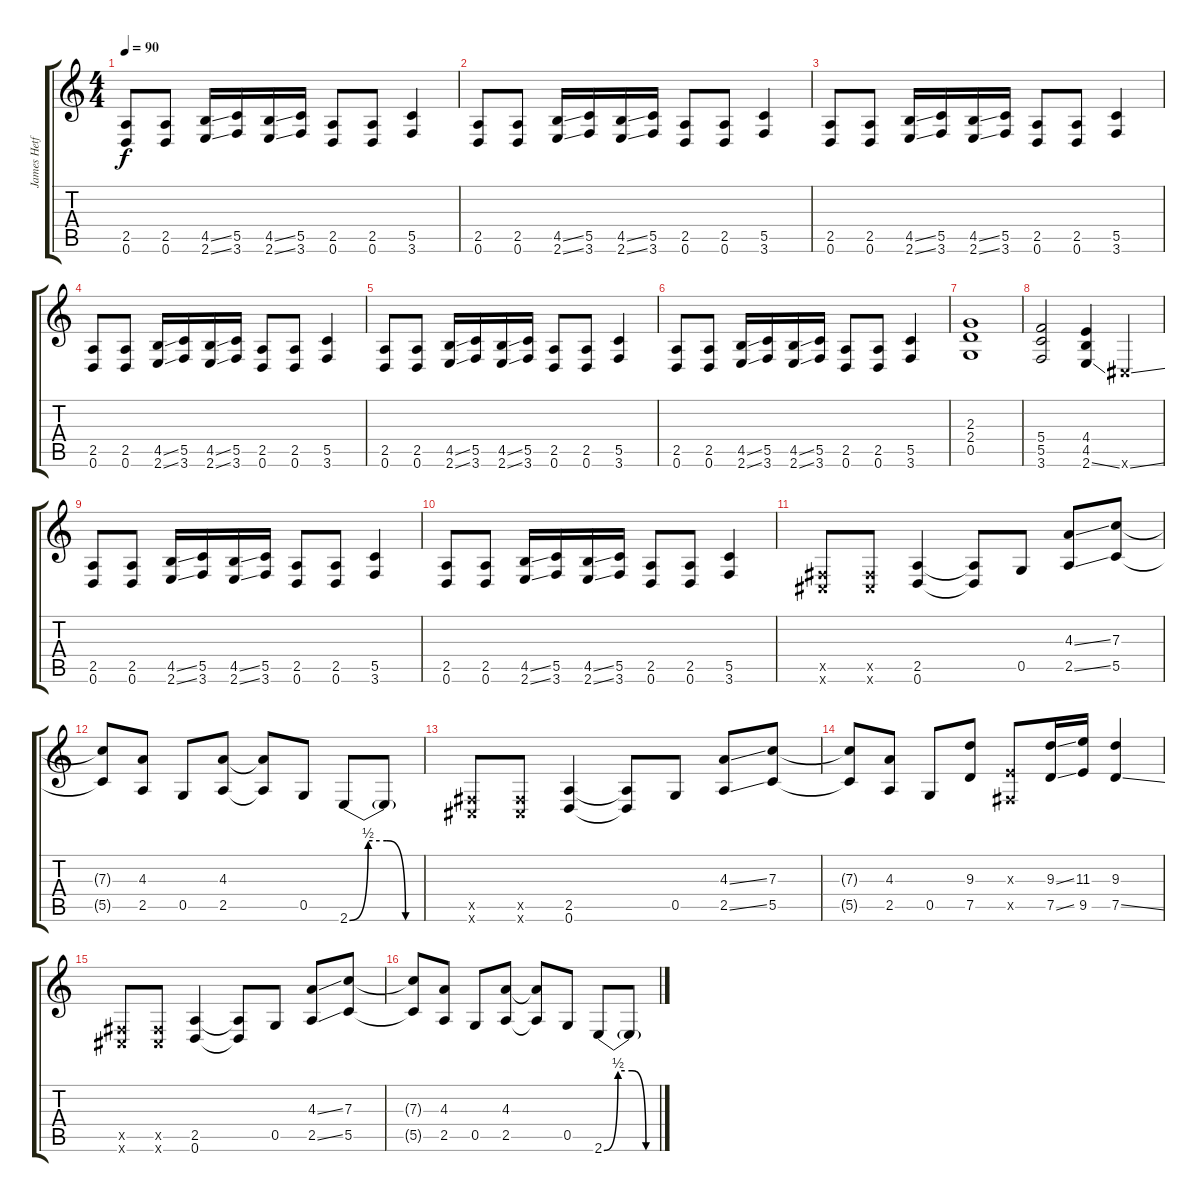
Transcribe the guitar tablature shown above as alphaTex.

\track ("James Hetfield (Disto)" "James Hetf") {instrument distortionguitar}
\staff {score tabs}
\tuning (D4 A3 F3 C3 G2 D2) {hide}
\ts (4 4)
\tempo 90
\clef g2
\ks c
(2.5 0.6).8{dy f} (2.5 0.6).8 (4.5{ss} 2.6{ss}).16 (5.5 3.6).16 (4.5{ss} 2.6{ss}).16 (5.5 3.6).16 (2.5 0.6).8 (2.5 0.6).8 (5.5 3.6).4 |
(2.5 0.6).8 (2.5 0.6).8 (4.5{ss} 2.6{ss}).16 (5.5 3.6).16 (4.5{ss} 2.6{ss}).16 (5.5 3.6).16 (2.5 0.6).8 (2.5 0.6).8 (5.5 3.6).4 |
(2.5 0.6).8 (2.5 0.6).8 (4.5{ss} 2.6{ss}).16 (5.5 3.6).16 (4.5{ss} 2.6{ss}).16 (5.5 3.6).16 (2.5 0.6).8 (2.5 0.6).8 (5.5 3.6).4 |
(2.5 0.6).8 (2.5 0.6).8 (4.5{ss} 2.6{ss}).16 (5.5 3.6).16 (4.5{ss} 2.6{ss}).16 (5.5 3.6).16 (2.5 0.6).8 (2.5 0.6).8 (5.5 3.6).4 |
(2.5 0.6).8 (2.5 0.6).8 (4.5{ss} 2.6{ss}).16 (5.5 3.6).16 (4.5{ss} 2.6{ss}).16 (5.5 3.6).16 (2.5 0.6).8 (2.5 0.6).8 (5.5 3.6).4 |
(2.5 0.6).8 (2.5 0.6).8 (4.5{ss} 2.6{ss}).16 (5.5 3.6).16 (4.5{ss} 2.6{ss}).16 (5.5 3.6).16 (2.5 0.6).8 (2.5 0.6).8 (5.5 3.6).4 |
(2.3 2.4 0.5).1 |
(5.4 5.5 3.6).2 (4.4 4.5 2.6{ss}).4 -1.6{ss x}.4 |
(2.5 0.6).8 (2.5 0.6).8 (4.5{ss} 2.6{ss}).16 (5.5 3.6).16 (4.5{ss} 2.6{ss}).16 (5.5 3.6).16 (2.5 0.6).8 (2.5 0.6).8 (5.5 3.6).4 |
(2.5 0.6).8 (2.5 0.6).8 (4.5{ss} 2.6{ss}).16 (5.5 3.6).16 (4.5{ss} 2.6{ss}).16 (5.5 3.6).16 (2.5 0.6).8 (2.5 0.6).8 (5.5 3.6).4 |
(-1.5{x} -1.6{x}).8 (-1.5{x} -1.6{x}).8 (2.5 0.6).4 (2.5{t} 0.6{t}).8 0.5.8 (4.3{ss} 2.5{ss}).8 (7.3 5.5).8 |
(7.3{t} 5.5{t}).8 (4.3 2.5).8 0.5.8 (4.3 2.5).8 (4.3{t} 2.5{t}).8 0.5.8 2.6{be (custom 0 0 15 2 30 2 45 0 60 0)}.8 2.6{t}.8 |
(-1.5{x} -1.6{x}).8 (-1.5{x} -1.6{x}).8 (2.5 0.6).4 (2.5{t} 0.6{t}).8 0.5.8 (4.3{ss} 2.5{ss}).8 (7.3 5.5).8 |
(7.3{t} 5.5{t}).8 (4.3 2.5).8 0.5.8 (9.3 7.5).8 (-1.3{x} -1.5{x}).8 (9.3{ss} 7.5{ss}).16 (11.3 9.5).16 (9.3 7.5{ss}).4 |
(-1.5{x} -1.6{x}).8 (-1.5{x} -1.6{x}).8 (2.5 0.6).4 (2.5{t} 0.6{t}).8 0.5.8 (4.3{ss} 2.5{ss}).8 (7.3 5.5).8 |
(7.3{t} 5.5{t}).8 (4.3 2.5).8 0.5.8 (4.3 2.5).8 (4.3{t} 2.5{t}).8 0.5.8 2.6{be (custom 0 0 15 2 30 2 45 0 60 0)}.8 2.6{t}.8
